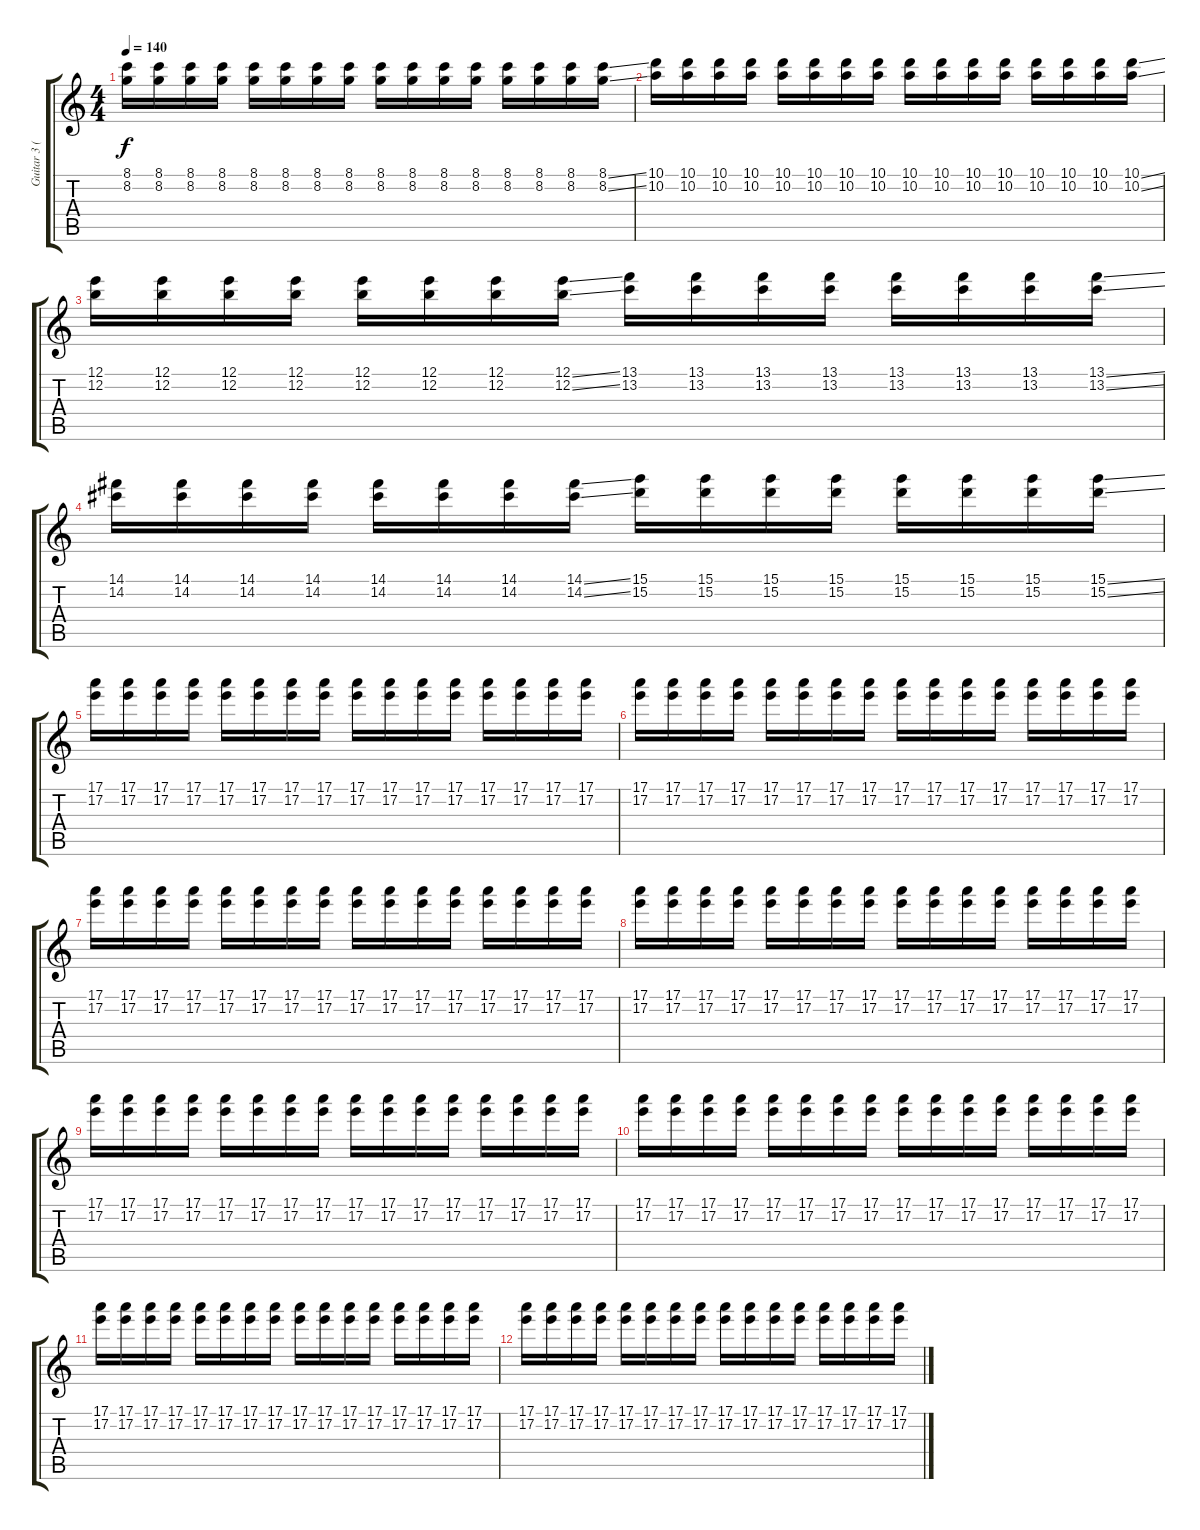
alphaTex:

\track ("Guitar 3 (A. Y/Solo)" "Guitar 3 (") {instrument overdrivenguitar bank 4}
\staff {score tabs}
\tuning (E4 B3 G3 D3 A2 E2) {hide}
\ts (4 4)
\tempo 140
\clef g2
\ks c
(8.1 8.2).16{dy f} (8.1 8.2).16 (8.1 8.2).16 (8.1 8.2).16 (8.1 8.2).16 (8.1 8.2).16 (8.1 8.2).16 (8.1 8.2).16 (8.1 8.2).16 (8.1 8.2).16 (8.1 8.2).16 (8.1 8.2).16 (8.1 8.2).16 (8.1 8.2).16 (8.1 8.2).16 (8.1{ss} 8.2{ss}).16 |
(10.1 10.2).16 (10.1 10.2).16 (10.1 10.2).16 (10.1 10.2).16 (10.1 10.2).16 (10.1 10.2).16 (10.1 10.2).16 (10.1 10.2).16 (10.1 10.2).16 (10.1 10.2).16 (10.1 10.2).16 (10.1 10.2).16 (10.1 10.2).16 (10.1 10.2).16 (10.1 10.2).16 (10.1{ss} 10.2{ss}).16 |
(12.1 12.2).16 (12.1 12.2).16 (12.1 12.2).16 (12.1 12.2).16 (12.1 12.2).16 (12.1 12.2).16 (12.1 12.2).16 (12.1{ss} 12.2{ss}).16 (13.1 13.2).16 (13.1 13.2).16 (13.1 13.2).16 (13.1 13.2).16 (13.1 13.2).16 (13.1 13.2).16 (13.1 13.2).16 (13.1{ss} 13.2{ss}).16 |
(14.1 14.2).16 (14.1 14.2).16 (14.1 14.2).16 (14.1 14.2).16 (14.1 14.2).16 (14.1 14.2).16 (14.1 14.2).16 (14.1{ss} 14.2{ss}).16 (15.1 15.2).16 (15.1 15.2).16 (15.1 15.2).16 (15.1 15.2).16 (15.1 15.2).16 (15.1 15.2).16 (15.1 15.2).16 (15.1{ss} 15.2{ss}).16 |
(17.1 17.2).16 (17.1 17.2).16 (17.1 17.2).16 (17.1 17.2).16 (17.1 17.2).16 (17.1 17.2).16 (17.1 17.2).16 (17.1 17.2).16 (17.1 17.2).16 (17.1 17.2).16 (17.1 17.2).16 (17.1 17.2).16 (17.1 17.2).16 (17.1 17.2).16 (17.1 17.2).16 (17.1 17.2).16 |
(17.1 17.2).16{volume 2} (17.1 17.2).16 (17.1 17.2).16 (17.1 17.2).16 (17.1 17.2).16 (17.1 17.2).16 (17.1 17.2).16 (17.1 17.2).16 (17.1 17.2).16 (17.1 17.2).16 (17.1 17.2).16 (17.1 17.2).16 (17.1 17.2).16 (17.1 17.2).16 (17.1 17.2).16 (17.1 17.2).16 |
(17.1 17.2).16 (17.1 17.2).16 (17.1 17.2).16 (17.1 17.2).16 (17.1 17.2).16 (17.1 17.2).16 (17.1 17.2).16 (17.1 17.2).16 (17.1 17.2).16 (17.1 17.2).16 (17.1 17.2).16 (17.1 17.2).16 (17.1 17.2).16 (17.1 17.2).16 (17.1 17.2).16 (17.1 17.2).16 |
(17.1 17.2).16 (17.1 17.2).16 (17.1 17.2).16 (17.1 17.2).16 (17.1 17.2).16 (17.1 17.2).16 (17.1 17.2).16 (17.1 17.2).16 (17.1 17.2).16 (17.1 17.2).16 (17.1 17.2).16 (17.1 17.2).16 (17.1 17.2).16 (17.1 17.2).16 (17.1 17.2).16 (17.1 17.2).16 |
(17.1 17.2).16 (17.1 17.2).16 (17.1 17.2).16 (17.1 17.2).16 (17.1 17.2).16 (17.1 17.2).16 (17.1 17.2).16 (17.1 17.2).16 (17.1 17.2).16 (17.1 17.2).16 (17.1 17.2).16 (17.1 17.2).16 (17.1 17.2).16 (17.1 17.2).16 (17.1 17.2).16 (17.1 17.2).16 |
(17.1 17.2).16 (17.1 17.2).16 (17.1 17.2).16 (17.1 17.2).16 (17.1 17.2).16 (17.1 17.2).16 (17.1 17.2).16 (17.1 17.2).16 (17.1 17.2).16 (17.1 17.2).16 (17.1 17.2).16 (17.1 17.2).16 (17.1 17.2).16 (17.1 17.2).16 (17.1 17.2).16 (17.1 17.2).16 |
(17.1 17.2).16 (17.1 17.2).16 (17.1 17.2).16 (17.1 17.2).16 (17.1 17.2).16 (17.1 17.2).16 (17.1 17.2).16 (17.1 17.2).16 (17.1 17.2).16 (17.1 17.2).16 (17.1 17.2).16 (17.1 17.2).16 (17.1 17.2).16 (17.1 17.2).16 (17.1 17.2).16 (17.1 17.2).16 |
(17.1 17.2).16 (17.1 17.2).16 (17.1 17.2).16 (17.1 17.2).16 (17.1 17.2).16 (17.1 17.2).16 (17.1 17.2).16 (17.1 17.2).16 (17.1 17.2).16 (17.1 17.2).16 (17.1 17.2).16 (17.1 17.2).16 (17.1 17.2).16 (17.1 17.2).16 (17.1 17.2).16 (17.1 17.2).16
